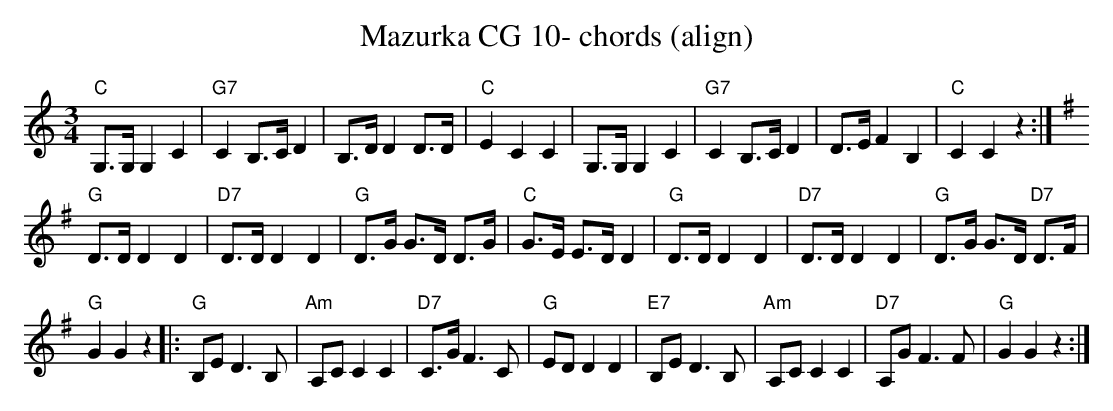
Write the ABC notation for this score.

X:1
T:Mazurka CG 10- chords (align)
M:3/4
L:1/8
K:C %%MIDI gchordon
"C"G,>G,G,2C2 | "G7"C2B,>CD2 | B,>DD2D>D | "C"E2C2C2 | G,>G,G,2C2 | "G7"C2B,>CD2 | \
D>EF2B,2 | "C"C2C2z2 :| [K:G]
"G"D>DD2D2 | "D7"D>DD2D2 | "G"D>G G>D D>G | "C"G>E E>DD2 | \
"G"D>D D2D2 | "D7"D>DD2D2 | "G"D>G G>D "D7"D>F |
"G"G2G2z2 |: "G"B,E D3B, | "Am"A,CC2C2 | \
"D7"C>G F3C | "G"ED D2D2 | "E7"B,ED3B, | "Am"A,CC2C2 | "D7"A,G F3F | "G"G2G2z2 :|
